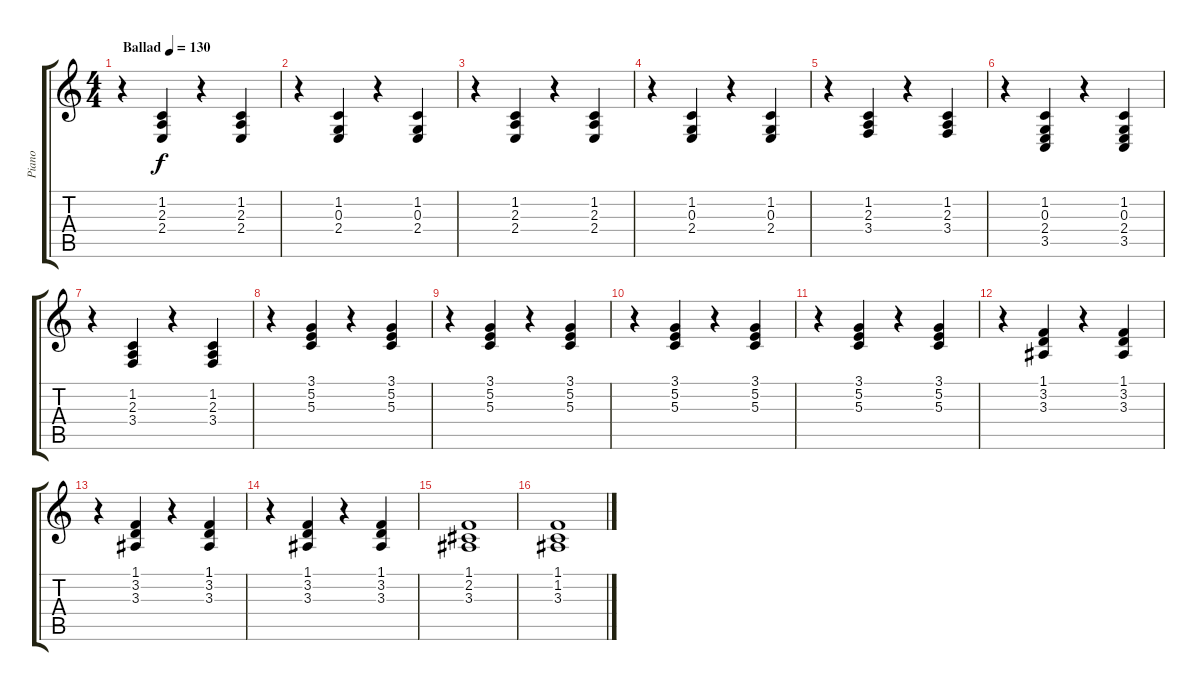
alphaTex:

\track ("Piano" "Piano") {instrument electricgrandpiano}
\staff {score tabs}
\tuning (E4 B3 G3 D3 A2 E2) {hide}
\ts (4 4)
\tempo (130 "Ballad")
\clef g2
\ks c
r.4{dy f instrument electricgrandpiano} (1.2 2.3 2.4).4 r.4 (1.2 2.3 2.4).4 |
r.4 (1.2 0.3 2.4).4 r.4 (1.2 0.3 2.4).4 |
r.4 (1.2 2.3 2.4).4 r.4 (1.2 2.3 2.4).4 |
r.4 (1.2 0.3 2.4).4 r.4 (1.2 0.3 2.4).4 |
r.4 (1.2 2.3 3.4).4 r.4 (1.2 2.3 3.4).4 |
r.4 (1.2 0.3 2.4 3.5).4 r.4 (1.2 0.3 2.4 3.5).4 |
r.4 (1.2 2.3 3.4).4 r.4 (1.2 2.3 3.4).4 |
r.4 (3.1 5.2 5.3).4 r.4 (3.1 5.2 5.3).4 |
r.4 (3.1 5.2 5.3).4 r.4 (3.1 5.2 5.3).4 |
r.4 (3.1 5.2 5.3).4 r.4 (3.1 5.2 5.3).4 |
r.4 (3.1 5.2 5.3).4 r.4 (3.1 5.2 5.3).4 |
r.4 (1.1 3.2 3.3).4 r.4 (1.1 3.2 3.3).4 |
r.4 (1.1 3.2 3.3).4 r.4 (1.1 3.2 3.3).4 |
r.4 (1.1 3.2 3.3).4 r.4 (1.1 3.2 3.3).4 |
(1.1 2.2 3.3).1 |
(1.1 1.2 3.3).1
